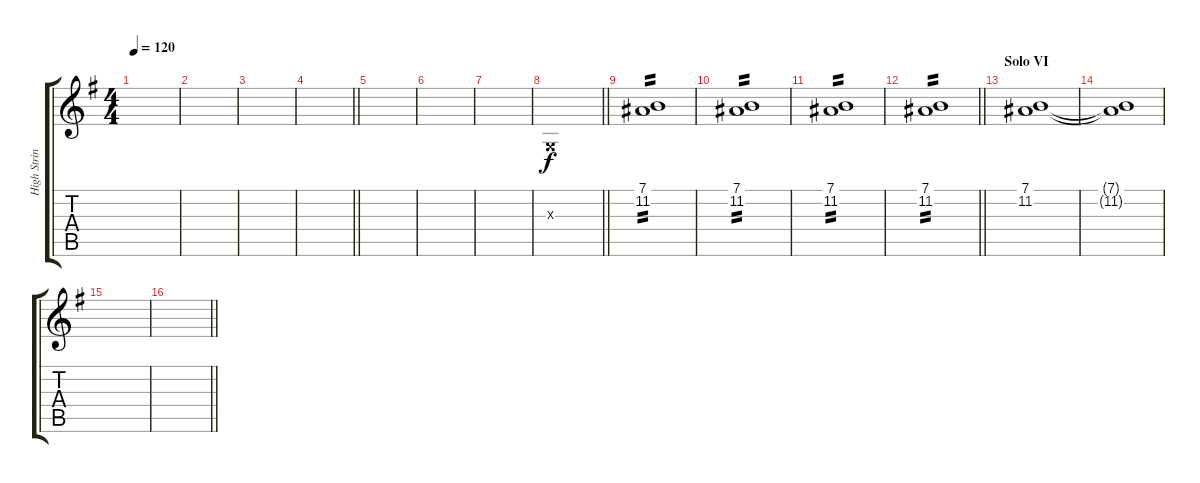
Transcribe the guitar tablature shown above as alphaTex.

\track ("High Strings Standard" "High Strin") {instrument stringensemble1}
\staff {score tabs}
\tuning (E4 B3 G3 D3 A2 E2) {hide}
\ts (4 4)
\tempo 120
\clef g2
\ks eminor
|
|
|
\barLineRight lightlight
|
\section ("" "")
|
|
|
\barLineRight lightlight
0.3{x}.1{volume 0} |
(7.1 11.2).1{tp 2 volume 16} |
(7.1 11.2).1{tp 2} |
(7.1 11.2).1{tp 2} |
\barLineRight lightlight
(7.1 11.2).1{tp 2} |
\section ("" "Solo VI")
(7.1 11.2).1{volume 14} |
(7.1{t} 11.2{t}).1 |
|
\barLineRight lightlight
